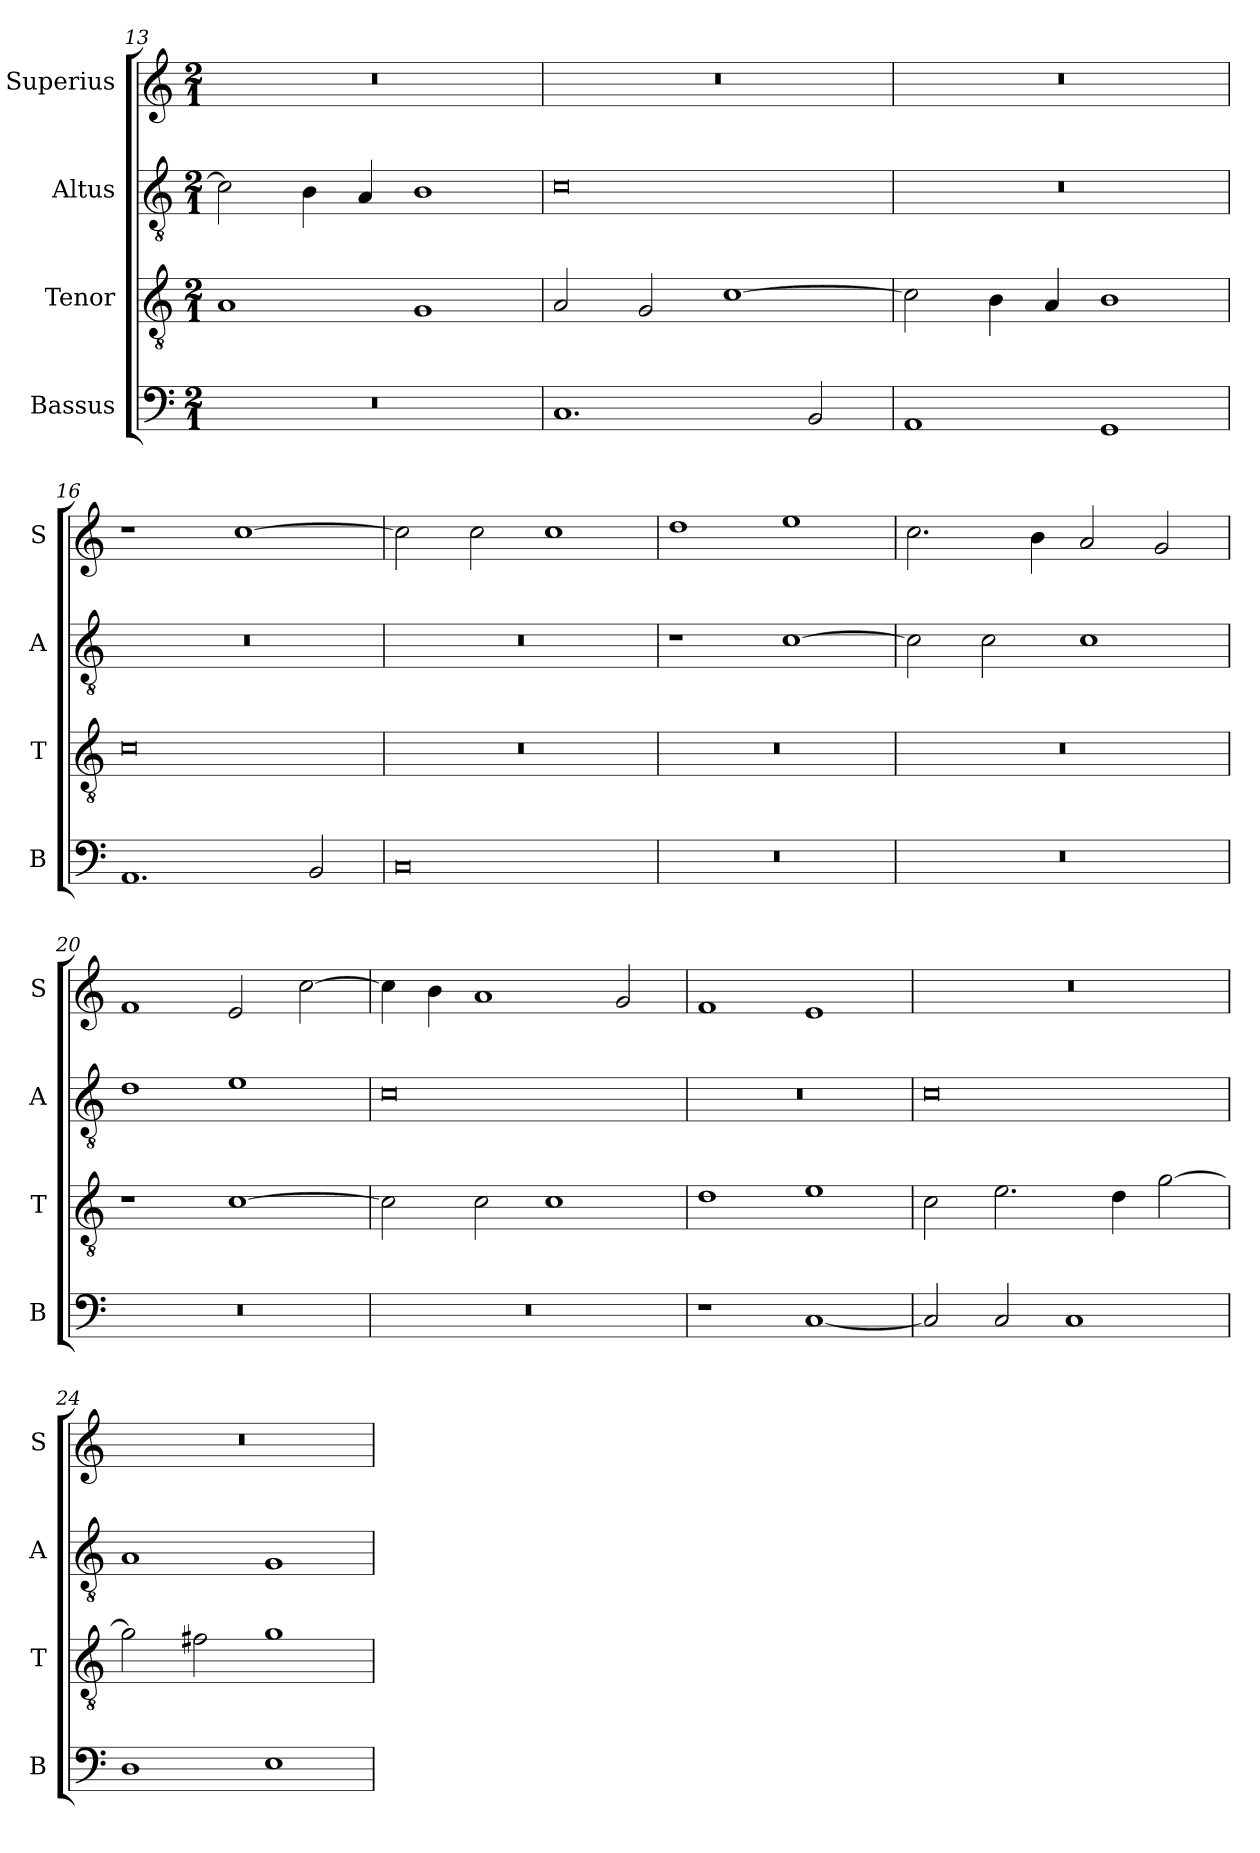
**kern	**kern	**kern	**kern
*part4	*part3	*part2	*part1
*staff4	*staff3	*staff2	*staff1
*I"Bassus	*I"Tenor	*I"Altus	*I"Superius
*I'B	*I'T	*I'A	*I'S
*clefF4	*clefGv2	*clefGv2	*clefG2
*k[]	*k[]	*k[]	*k[]
*M2/1	*M2/1	*M2/1	*M2/1
=13	=13	=13	=13
0r	1A	2c\]	0r
.	.	4B\	.
.	.	4A/	.
.	1G	1B	.
=14	=14	=14	=14
1.C	2A/	0c	0r
.	2G/	.	.
.	[1c	.	.
2BB/	.	.	.
=15	=15	=15	=15
1AA	2c\]	0r	0r
.	4B\	.	.
.	4A/	.	.
1GG	1B	.	.
=16	=16	=16	=16
1.AA	0c	0r	1r
.	.	.	[1cc
2BB/	.	.	.
=17	=17	=17	=17
0C	0r	0r	2cc\]
.	.	.	2cc\
.	.	.	1cc
=18	=18	=18	=18
0r	0r	1r	1dd
.	.	[1c	1ee
=19	=19	=19	=19
0r	0r	2c\]	2.cc\
.	.	2c\	.
.	.	.	4b\
.	.	1c	2a/
.	.	.	2g/
=20	=20	=20	=20
0r	1r	1d	1f
.	[1c	1e	2e/
.	.	.	[2cc\
=21	=21	=21	=21
0r	2c\]	0c	4cc\]
.	.	.	4b\
.	2c\	.	1a
.	1c	.	.
.	.	.	2g/
=22	=22	=22	=22
1r	1d	0r	1f
[1C	1e	.	1e
=23	=23	=23	=23
2C/]	2c\	0c	0r
2C/	2.e\	.	.
1C	.	.	.
.	4d\	.	.
.	[2g\	.	.
=24	=24	=24	=24
1D	2g\]	1A	0r
.	2f#X\	.	.
1E	1g	1G	.
=	=	=	=
*-	*-	*-	*-
